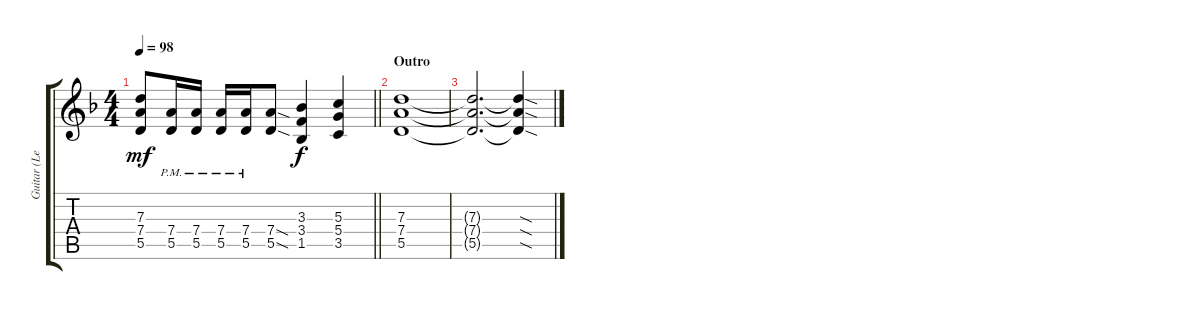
\track ("Guitar (Lenna)" "Guitar (Le") {instrument distortionguitar}
\staff {score tabs}
\tuning (E4 B3 G3 D3 A2 E2) {hide}
\ts (4 4)
\tempo 98
\clef g2
\barLineRight lightlight
\ks f
(7.3 7.4 5.5).8{dy mf} (7.4{pm} 5.5{pm}).16 (7.4{pm} 5.5{pm}).16 (7.4{pm} 5.5{pm}).16 (7.4{pm} 5.5{pm}).16 (7.4{sod} 5.5{sod}).8 (3.3 3.4 1.5).4{dy f} (5.3 5.4 3.5).4 |
\section ("" "Outro")
(7.3 7.4 5.5).1{volume 8} |
(7.3{t} 7.4{t} 5.5{t}).2{d volume 5} (7.3{sod t} 7.4{sod t} 5.5{sod t}).4
